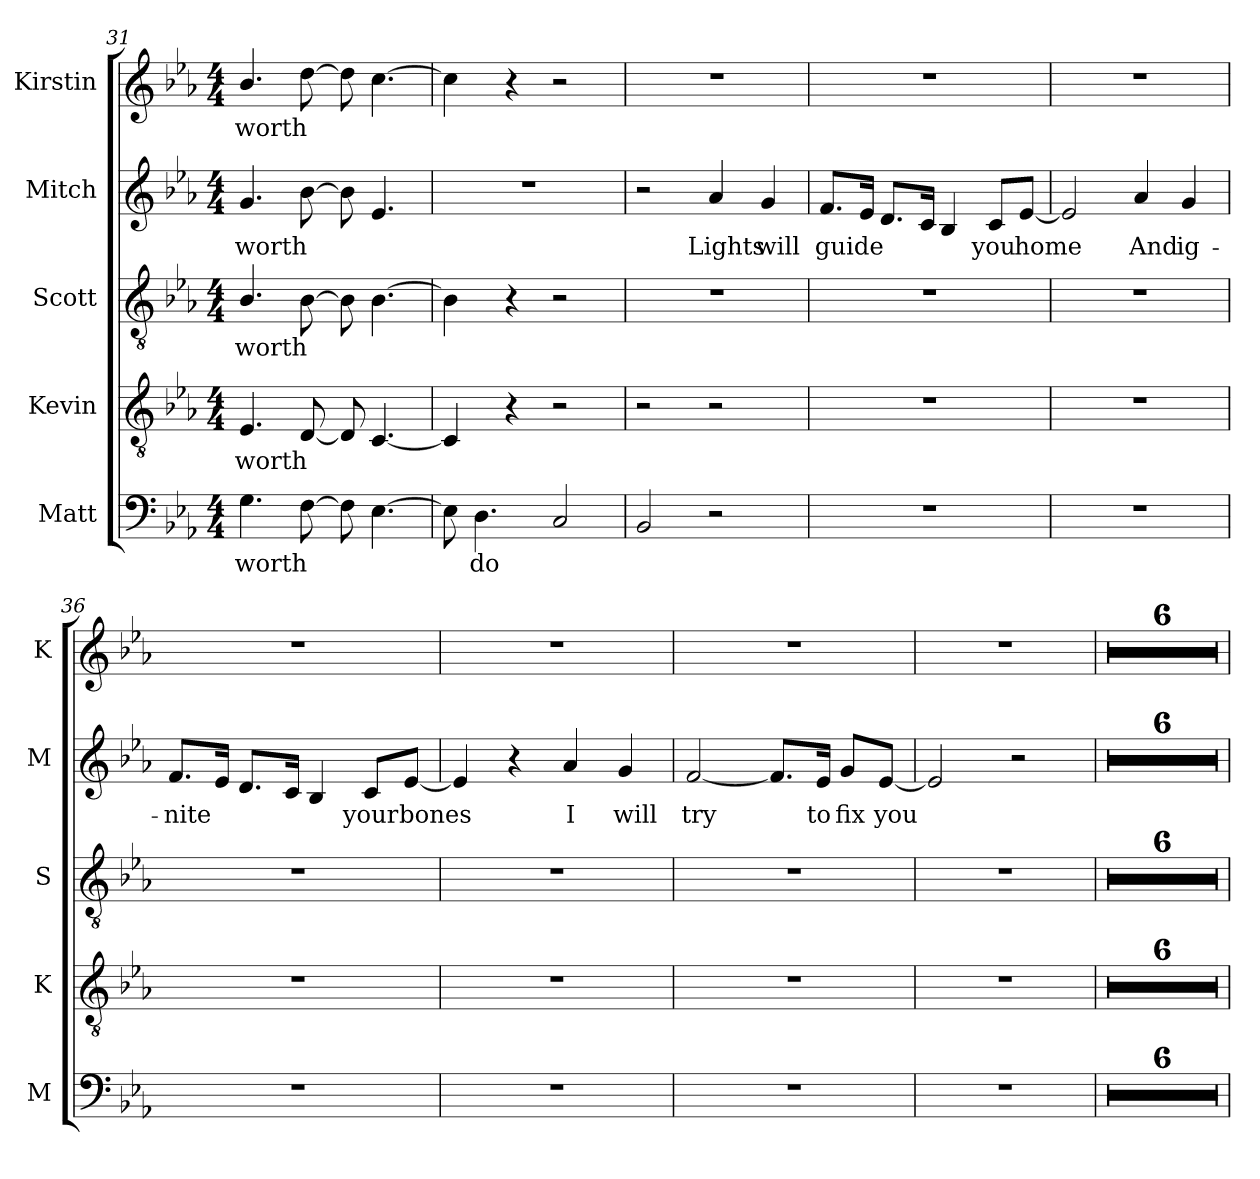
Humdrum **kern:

**kern	**text	**kern	**text	**kern	**text	**kern	**text	**kern	**text
*part5	*part5	*part4	*part4	*part3	*part3	*part2	*part2	*part1	*part1
*staff5	*staff5	*staff4	*staff4	*staff3	*staff3	*staff2	*staff2	*staff1	*staff1
*I"Matt	*	*I"Kevin	*	*I"Scott	*	*I"Mitch	*	*I"Kirstin	*
*I'M	*	*I'K	*	*I'S	*	*I'M	*	*I'K	*
!!LO:LB:g=z
*clefF4	*	*clefGv2	*	*clefGv2	*	*clefG2	*	*clefG2	*
*k[b-e-a-]	*	*k[b-e-a-]	*	*k[b-e-a-]	*	*k[b-e-a-]	*	*k[b-e-a-]	*
*M4/4	*	*M4/4	*	*M4/4	*	*M4/4	*	*M4/4	*
=31	=31	=31	=31	=31	=31	=31	=31	=31	=31
!	!LO:LY:b	!	!LO:LY:b	!	!LO:LY:b	!	!LO:LY:b	!	!LO:LY:b
4.G\	worth	4.E-/	worth	4.B-/	worth	4.g/	worth	4.b-/	worth
[8F\	.	[8D/	.	[8B-\	.	[8b-\	.	[8dd\	.
8F\]	.	8D/]	.	8B-\]	.	8b-\]	.	8dd\]	.
[4.E-\	.	[4.C/	.	[4.B-\	.	4.e-/	.	[4.cc\	.
=32	=32	=32	=32	=32	=32	=32	=32	=32	=32
8E-\]	.	4C/]	.	4B-\]	.	1r	.	4cc\]	.
!	!LO:LY:b	!	!	!	!	!	!	!	!
4.D\	do	.	.	.	.	.	.	.	.
.	.	4r	.	4r	.	.	.	4r	.
2C/	.	2r	.	2r	.	.	.	2r	.
=33	=33	=33	=33	=33	=33	=33	=33	=33	=33
2BB-/	.	2r	.	1r	.	2r	.	1r	.
!	!	!	!	!	!	!	!LO:LY:b	!	!
2r	.	2r	.	.	.	4a-/	Lights	.	.
!	!	!	!	!	!	!	!LO:LY:b	!	!
.	.	.	.	.	.	4g/	will	.	.
=34	=34	=34	=34	=34	=34	=34	=34	=34	=34
!	!	!	!	!	!	!	!LO:LY:b	!	!
1r	.	1r	.	1r	.	8.f/L	guide	1r	.
.	.	.	.	.	.	16e-/Jk	.	.	.
.	.	.	.	.	.	8.d/L	.	.	.
.	.	.	.	.	.	16c/Jk	.	.	.
.	.	.	.	.	.	4B-/	.	.	.
!	!	!	!	!	!	!	!LO:LY:b	!	!
.	.	.	.	.	.	8c/L	you	.	.
!	!	!	!	!	!	!	!LO:LY:b	!	!
.	.	.	.	.	.	[8e-/J	home	.	.
=35	=35	=35	=35	=35	=35	=35	=35	=35	=35
1r	.	1r	.	1r	.	2e-/]	.	1r	.
!	!	!	!	!	!	!	!LO:LY:b	!	!
.	.	.	.	.	.	4a-/	And	.	.
!	!	!	!	!	!	!	!LO:LY:b	!	!
.	.	.	.	.	.	4g/	ig-	.	.
!!LO:PB:g=z
=36	=36	=36	=36	=36	=36	=36	=36	=36	=36
!	!	!	!	!	!	!	!LO:LY:b	!	!
1r	.	1r	.	1r	.	8.f/L	-nite	1r	.
.	.	.	.	.	.	16e-/Jk	.	.	.
.	.	.	.	.	.	8.d/L	.	.	.
.	.	.	.	.	.	16c/Jk	.	.	.
.	.	.	.	.	.	4B-/	.	.	.
!	!	!	!	!	!	!	!LO:LY:b	!	!
.	.	.	.	.	.	8c/L	your	.	.
!	!	!	!	!	!	!	!LO:LY:b	!	!
.	.	.	.	.	.	[8e-/J	bones	.	.
=37	=37	=37	=37	=37	=37	=37	=37	=37	=37
1r	.	1r	.	1r	.	4e-/]	.	1r	.
.	.	.	.	.	.	4r	.	.	.
!	!	!	!	!	!	!	!LO:LY:b	!	!
.	.	.	.	.	.	4a-/	I	.	.
!	!	!	!	!	!	!	!LO:LY:b	!	!
.	.	.	.	.	.	4g/	will	.	.
=38	=38	=38	=38	=38	=38	=38	=38	=38	=38
!	!	!	!	!	!	!	!LO:LY:b	!	!
1r	.	1r	.	1r	.	[2f/	try	1r	.
.	.	.	.	.	.	8.f/L]	.	.	.
!	!	!	!	!	!	!	!LO:LY:b	!	!
.	.	.	.	.	.	16e-/Jk	to	.	.
!	!	!	!	!	!	!	!LO:LY:b	!	!
.	.	.	.	.	.	8g/L	fix	.	.
!	!	!	!	!	!	!	!LO:LY:b	!	!
.	.	.	.	.	.	[8e-/J	you	.	.
=39	=39	=39	=39	=39	=39	=39	=39	=39	=39
1r	.	1r	.	1r	.	2e-/]	.	1r	.
.	.	.	.	.	.	2r	.	.	.
=40	=40	=40	=40	=40	=40	=40	=40	=40	=40
1r	.	1r	.	1r	.	1r	.	1r	.
=41	=41	=41	=41	=41	=41	=41	=41	=41	=41
1r	.	1r	.	1r	.	1r	.	1r	.
=42	=42	=42	=42	=42	=42	=42	=42	=42	=42
1r	.	1r	.	1r	.	1r	.	1r	.
=43	=43	=43	=43	=43	=43	=43	=43	=43	=43
1r	.	1r	.	1r	.	1r	.	1r	.
=44	=44	=44	=44	=44	=44	=44	=44	=44	=44
1r	.	1r	.	1r	.	1r	.	1r	.
!!LO:LB:g=z
=45	=45	=45	=45	=45	=45	=45	=45	=45	=45
1r	.	1r	.	1r	.	1r	.	1r	.
=	=	=	=	=	=	=	=	=	=
*-	*-	*-	*-	*-	*-	*-	*-	*-	*-
